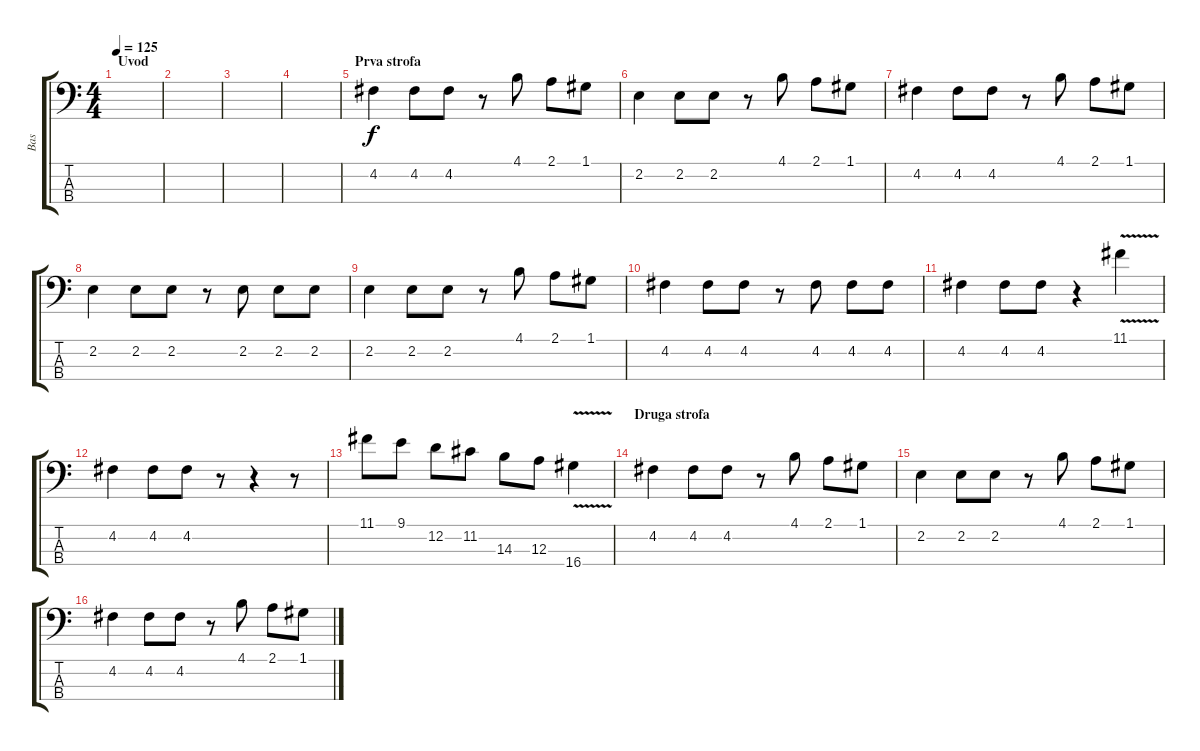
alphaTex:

\track ("Bas" "Bas") {instrument electricbassfinger}
\staff {score tabs}
\tuning (G2 D2 A1 E1) {hide}
\ts (4 4)
\section ("" "Uvod")
\tempo 125
\clef f4
\ks c
|
|
|
|
\section ("" "Prva strofa")
4.2.4 4.2.8 4.2.8 r.8 4.1.8 2.1.8 1.1.8 |
2.2.4 2.2.8 2.2.8 r.8 4.1.8 2.1.8 1.1.8 |
4.2.4 4.2.8 4.2.8 r.8 4.1.8 2.1.8 1.1.8 |
2.2.4 2.2.8 2.2.8 r.8 2.2.8 2.2.8 2.2.8 |
2.2.4 2.2.8 2.2.8 r.8 4.1.8 2.1.8 1.1.8 |
4.2.4 4.2.8 4.2.8 r.8 4.2.8 4.2.8 4.2.8 |
4.2.4 4.2.8 4.2.8 r.4 11.1{v}.4 |
4.2.4 4.2.8 4.2.8 r.8 r.4 r.8 |
11.1.8 9.1.8 12.2.8 11.2.8 14.3.8 12.3.8 16.4{v}.4 |
\section ("" "Druga strofa")
4.2.4 4.2.8 4.2.8 r.8 4.1.8 2.1.8 1.1.8 |
2.2.4 2.2.8 2.2.8 r.8 4.1.8 2.1.8 1.1.8 |
4.2.4 4.2.8 4.2.8 r.8 4.1.8 2.1.8 1.1.8
